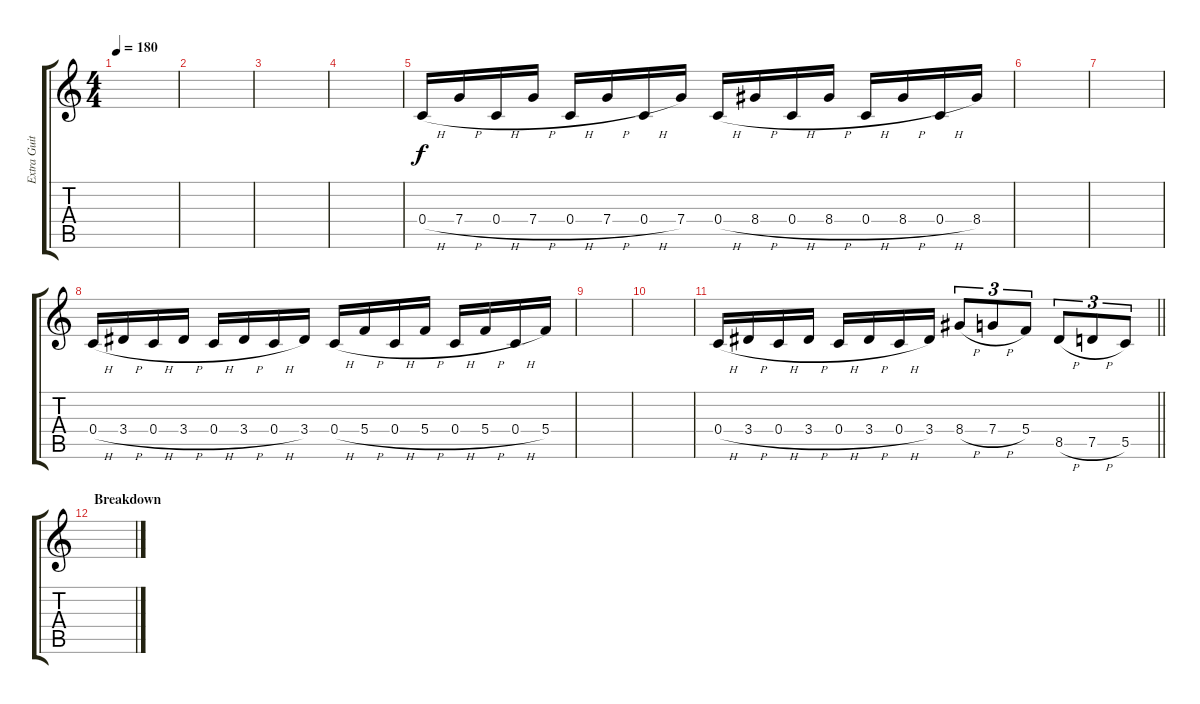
\track ("Extra Guitar" "Extra Guit") {instrument distortionguitar}
\staff {score tabs}
\tuning (D4 A3 F3 C3 G2 C2) {hide}
\ts (4 4)
\tempo 180
\clef g2
\ks c
|
|
|
|
0.4{h}.16 7.4{h}.16 0.4{h}.16 7.4{h}.16 0.4{h}.16 7.4{h}.16 0.4{h}.16 7.4.16 0.4{h}.16 8.4{h}.16 0.4{h}.16 8.4{h}.16 0.4{h}.16 8.4{h}.16 0.4{h}.16 8.4.16 |
|
|
0.4{h}.16 3.4{h}.16 0.4{h}.16 3.4{h}.16 0.4{h}.16 3.4{h}.16 0.4{h}.16 3.4.16 0.4{h}.16 5.4{h}.16 0.4{h}.16 5.4{h}.16 0.4{h}.16 5.4{h}.16 0.4{h}.16 5.4.16 |
|
|
\barLineRight lightlight
0.4{h}.16 3.4{h}.16 0.4{h}.16 3.4{h}.16 0.4{h}.16 3.4{h}.16 0.4{h}.16 3.4.16 8.4{h}.8{tu (3 2)} 7.4{h}.8{tu (3 2)} 5.4.8{tu (3 2)} 8.5{h}.8{tu (3 2)} 7.5{h}.8{tu (3 2)} 5.5.8{tu (3 2)} |
\section ("" "Breakdown")
